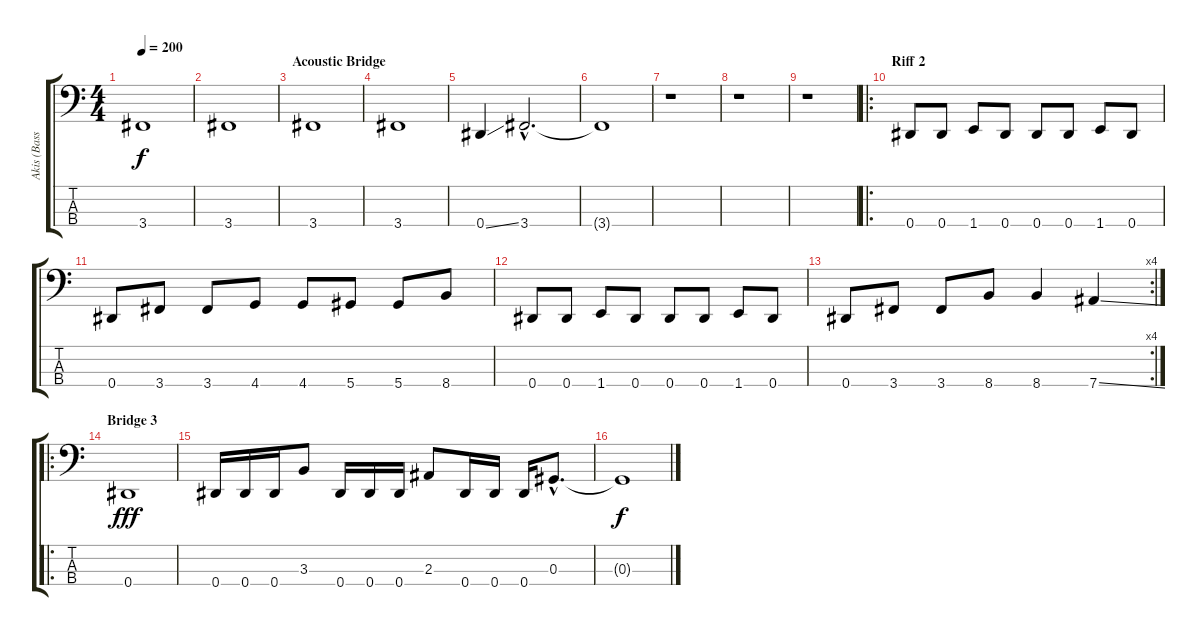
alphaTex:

\track ("Akis (Bass)" "Akis (Bass") {instrument electricbasspick}
\staff {score tabs}
\tuning (Gb2 Db2 Ab1 Eb1) {hide}
\ts (4 4)
\tempo 200
\clef f4
\ks c
3.4.1{dy f} |
3.4.1 |
\section ("" "Acoustic Bridge")
3.4.1 |
3.4.1 |
0.4{ss}.4 3.4{hac}.2{d} |
3.4{t}.1 |
r.1 |
r.1 |
r.1 |
\ro
\section ("" "Riff 2")
0.4.8 0.4.8 1.4.8 0.4.8 0.4.8 0.4.8 1.4.8 0.4.8 |
0.4.8 3.4.8 3.4.8 4.4.8 4.4.8 5.4.8 5.4.8 8.4.8 |
0.4.8 0.4.8 1.4.8 0.4.8 0.4.8 0.4.8 1.4.8 0.4.8 |
\rc 4
0.4.8 3.4.8 3.4.8 8.4.8 8.4.4 7.4{ss}.4 |
\ro
\section ("" "Bridge 3")
0.4.1{dy fff} |
0.4.16 0.4.16 0.4.16 3.3.8 0.4.16 0.4.16 0.4.16 2.3.8 0.4.16 0.4.16 0.4.16 0.3{hac}.8{d} |
0.3{t}.1{dy f}
